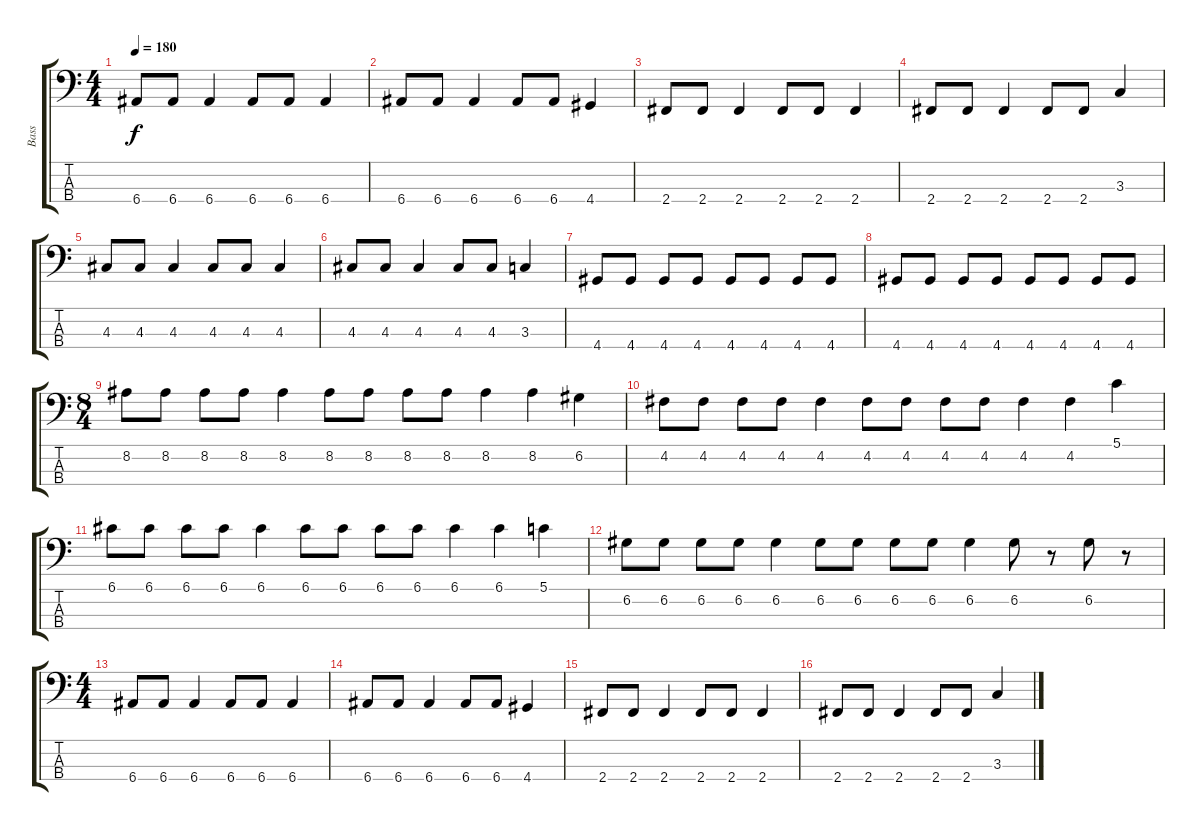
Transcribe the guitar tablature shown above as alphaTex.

\track ("Bass" "Bass") {instrument electricbasspick}
\staff {score tabs}
\tuning (G2 D2 A1 E1) {hide}
\ts (4 4)
\tempo 180
\clef f4
\ks c
6.4.8{dy f} 6.4.8 6.4.4 6.4.8 6.4.8 6.4.4 |
6.4.8 6.4.8 6.4.4 6.4.8 6.4.8 4.4.4 |
2.4.8 2.4.8 2.4.4 2.4.8 2.4.8 2.4.4 |
2.4.8 2.4.8 2.4.4 2.4.8 2.4.8 3.3.4 |
4.3.8 4.3.8 4.3.4 4.3.8 4.3.8 4.3.4 |
4.3.8 4.3.8 4.3.4 4.3.8 4.3.8 3.3.4 |
4.4.8 4.4.8 4.4.8 4.4.8 4.4.8 4.4.8 4.4.8 4.4.8 |
4.4.8 4.4.8 4.4.8 4.4.8 4.4.8 4.4.8 4.4.8 4.4.8 |
\ts (8 4)
8.2.8 8.2.8 8.2.8 8.2.8 8.2.4 8.2.8 8.2.8 8.2.8 8.2.8 8.2.4 8.2.4 6.2.4 |
4.2.8 4.2.8 4.2.8 4.2.8 4.2.4 4.2.8 4.2.8 4.2.8 4.2.8 4.2.4 4.2.4 5.1.4 |
6.1.8 6.1.8 6.1.8 6.1.8 6.1.4 6.1.8 6.1.8 6.1.8 6.1.8 6.1.4 6.1.4 5.1.4 |
6.2.8 6.2.8 6.2.8 6.2.8 6.2.4 6.2.8 6.2.8 6.2.8 6.2.8 6.2.4 6.2.8 r.8 6.2.8 r.8 |
\ts (4 4)
6.4.8 6.4.8 6.4.4 6.4.8 6.4.8 6.4.4 |
6.4.8 6.4.8 6.4.4 6.4.8 6.4.8 4.4.4 |
2.4.8 2.4.8 2.4.4 2.4.8 2.4.8 2.4.4 |
2.4.8 2.4.8 2.4.4 2.4.8 2.4.8 3.3.4
